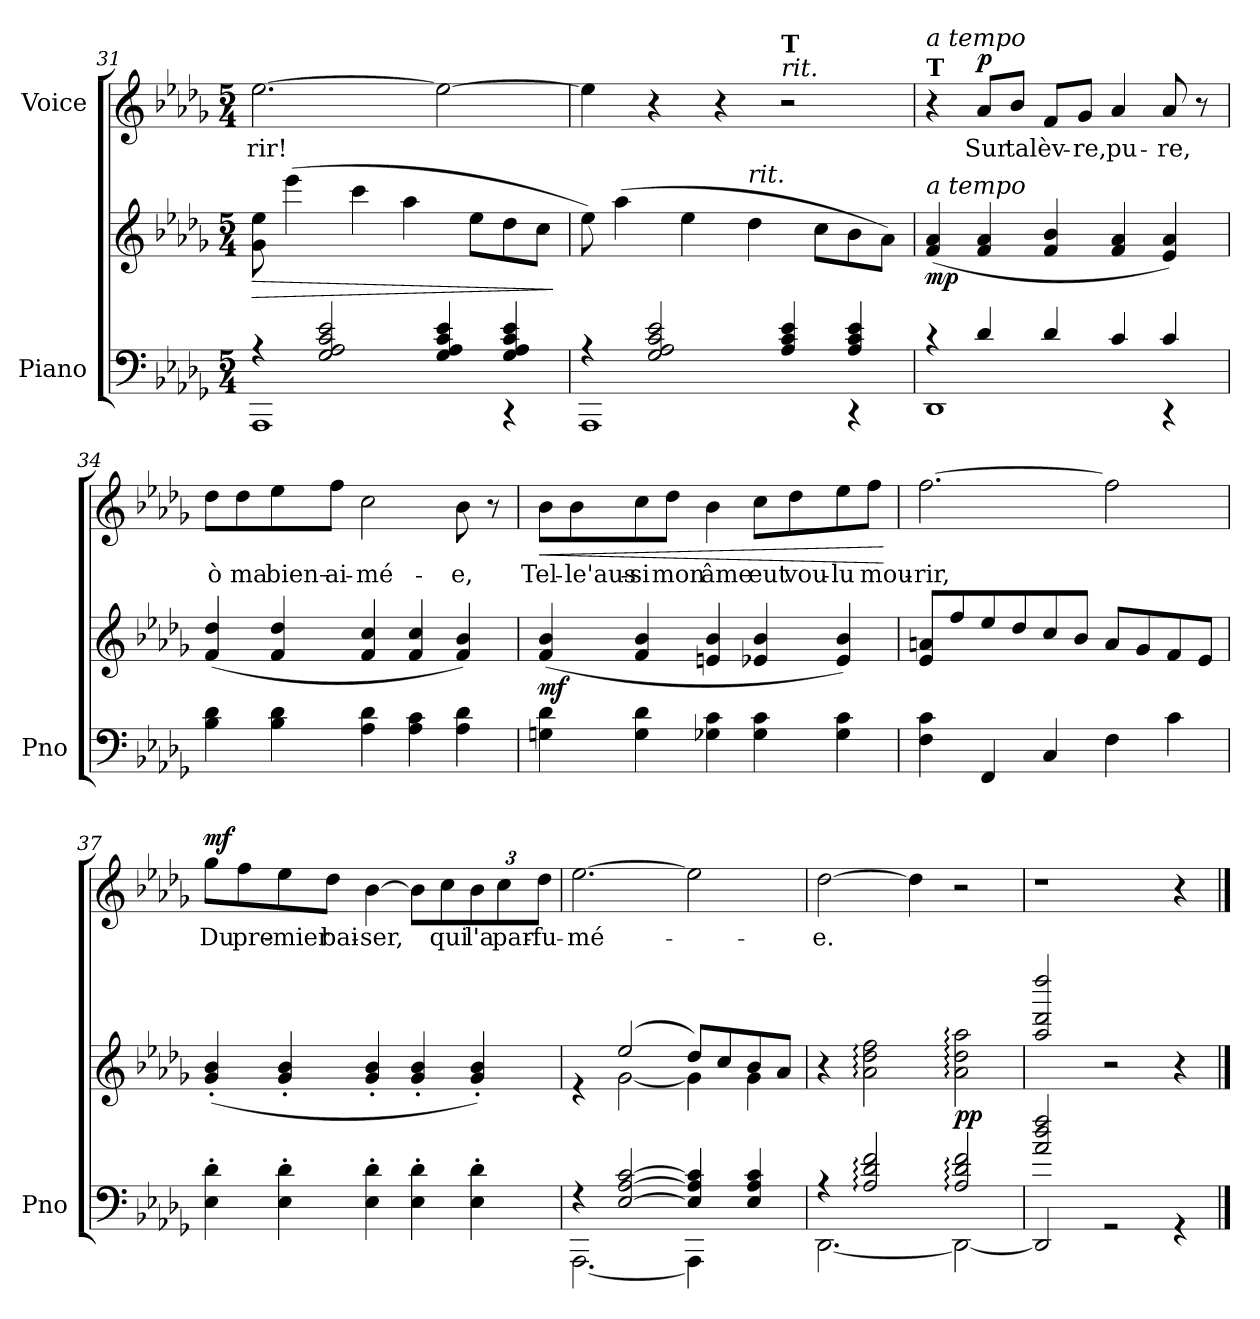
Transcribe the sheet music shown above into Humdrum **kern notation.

**kern	**kern	**dynam	**kern	**text	**dynam
*part2	*part2	*part2	*part1	*part1	*part1
*staff3	*staff2	*staff2/3	*staff1	*staff1	*staff1
*I"Piano	*	*	*I"Voice	*	*
*I'Pno	*	*	*	*	*
*clefF4	*clefG2	*	*clefG2	*	*
*k[b-e-a-d-g-]	*k[b-e-a-d-g-]	*	*k[b-e-a-d-g-]	*	*
*M5/4	*M5/4	*	*M5/4	*	*
=31	=31	=31	=31	=31	=31
*^	*	*	*	*	*
!	!	!	!LO:HP:b	!	!LO:LY:b	!
4r	1AAA-	8g-\ 8ee-\	>	[2.ee-\	-rir!	.
.	.	(>4eee-\	.	.	.	.
2G-/ 2A-/ 2c/ 2e-/	.	.	.	.	.	.
.	.	4ccc\	.	.	.	.
.	.	4aa-\	.	.	.	.
4G-/ 4A-/ 4c/ 4e-/	.	.	.	2ee-\_	.	.
.	.	8ee-\L	.	.	.	.
4G-/ 4A-/ 4c/ 4e-/	4r	8dd-\	.	.	.	.
.	.	8cc\J	.	.	.	.
*v	*v	*	*	*	*	*
.	.	]	.	.	.
!!LO:LB:g=z
=32	=32	=32	=32	=32	=32
*^	*	*	*	*	*
4r	1AAA-	8ee-\)	.	4ee-\]	.	.
.	.	(>4aa-\	.	.	.	.
2G-/ 2A-/ 2c/ 2e-/	.	.	.	4r	.	.
.	.	4ee-\	.	.	.	.
.	.	.	.	4r	.	.
!	!	!LO:TX:a:i:t=rit.	!	!	!	!
.	.	4dd-\	.	.	.	.
!	!	!	!	!LO:TX:a:i:t=rit.	!	!
!	!	!	!	!LO:TX:a:B:t=T	!	!
4A-/ 4c/ 4e-/	.	.	.	2r	.	.
.	.	8cc\L	.	.	.	.
4A-/ 4c/ 4e-/	4r	8b-\	.	.	.	.
.	.	8a-\J)	.	.	.	.
=33	=33	=33	=33	=33	=33	=33
!	!	!	!	!LO:TX:a:i:t=a tempo	!	!
!	!	!	!	!LO:TX:a:B:t=T	!	!
!	!	!LO:TX:a:i:t=a tempo	!	!	!	!
!	!	!	!LO:DY:b	!	!	!
4r	1DD-	(>4f/ 4a-/	mp	4r	.	.
!	!	!	!	!	!LO:LY:b	!LO:DY:a
4d-/	.	4f/ 4a-/	.	8a-/L	Sur	p
!	!	!	!	!	!LO:LY:b	!
.	.	.	.	8b-/J	ta	.
!	!	!	!	!	!LO:LY:b	!
4d-/	.	4f/ 4b-/	.	8f/L	lèv-	.
!	!	!	!	!	!LO:LY:b	!
.	.	.	.	8g-/J	-re,	.
!	!	!	!	!	!LO:LY:b	!
4c/	.	4f/ 4a-/	.	4a-/	pu-	.
!	!	!	!	!	!LO:LY:b	!
4c/	4r	4e-/ 4a-/)	.	8a-/	-re,	.
.	.	.	.	8r	.	.
*v	*v	*	*	*	*	*
=34	=34	=34	=34	=34	=34
!	!	!	!	!LO:LY:b	!
4B-\ 4d-\	(>4f/ 4dd-/	.	8dd-\L	ò	.
!	!	!	!	!LO:LY:b	!
.	.	.	8dd-\	ma	.
!	!	!	!	!LO:LY:b	!
4B-\ 4d-\	4f/ 4dd-/	.	8ee-\	bien–	.
!	!	!	!	!LO:LY:b	!
.	.	.	8ff\J	ai-	.
!	!	!	!	!LO:LY:b	!
4A-\ 4d-\	4f/ 4cc/	.	2cc\	-mé-	.
4A-\ 4c\	4f/ 4cc/	.	.	.	.
!	!	!	!	!LO:LY:b	!
4A-\ 4d-\	4f/ 4b-/)	.	8b-\	-e,	.
.	.	.	8r	.	.
!!LO:LB:g=z
=35	=35	=35	=35	=35	=35
!	!	!LO:DY:b	!	!LO:LY:b	!LO:HP:b
4Gn\ 4d-\	(<4f/ 4b-/	mf	8b-\L	Tel-	<
!	!	!	!	!LO:LY:b	!
.	.	.	8b-\	-le'aus-	.
!	!	!	!	!LO:LY:b	!
4G\ 4d-\	4f/ 4b-/	.	8cc\	-si	.
!	!	!	!	!LO:LY:b	!
.	.	.	8dd-\J	mon	.
!	!	!	!	!LO:LY:b	!
4G-X\ 4c\	4en/ 4b-/	.	4b-\	âme	.
!	!	!	!	!LO:LY:b	!
4G-\ 4c\	4e-X/ 4b-/	.	8cc\L	eut	.
!	!	!	!	!LO:LY:b	!
.	.	.	8dd-\	vou-	.
!	!	!	!	!LO:LY:b	!
4G-\ 4c\	4e-/ 4b-/)	.	8ee-\	-lu	.
!	!	!	!	!LO:LY:b	!
.	.	.	8ff\J	mou-	.
.	.	.	.	.	[
=36	=36	=36	=36	=36	=36
!	!	!	!	!LO:LY:b	!
4F\ 4c\	8e-/ 8an/L	.	[2.ff\	-rir,	.
.	8ff/	.	.	.	.
4FF/	8ee-/	.	.	.	.
.	8dd-/	.	.	.	.
4C/	8cc/	.	.	.	.
.	8b-/J	.	.	.	.
4F\	8a/L	.	2ff\]	.	.
.	8g-/	.	.	.	.
4c\	8f/	.	.	.	.
.	8e-/J	.	.	.	.
!!LO:LB:g=z
=37	=37	=37	=37	=37	=37
!	!	!	!	!LO:LY:b	!LO:DY:a
4E-\' 4d-\'	(<4g-/' 4b-/'	.	8gg-\L	Du	mf
!	!	!	!	!LO:LY:b	!
.	.	.	8ff\	pre-	.
!	!	!	!	!LO:LY:b	!
4E-\' 4d-\'	4g-/' 4b-/'	.	8ee-\	-mier	.
!	!	!	!	!LO:LY:b	!
.	.	.	8dd-\J	bai-	.
!	!	!	!	!LO:LY:b	!
4E-\' 4d-\'	4g-/' 4b-/'	.	[4b-\	-ser,	.
4E-\' 4d-\'	4g-/' 4b-/'	.	8b-\L]	.	.
!	!	!	!	!LO:LY:b	!
.	.	.	8cc\	qui	.
*	*	*	*Xbrackettup	*	*
!	!	!	!	!LO:LY:b	!
4E-\' 4d-\'	4g-/' 4b-/')	.	12b-\	l'a	.
!	!	!	!	!LO:LY:b	!
.	.	.	12cc\	par-	.
!	!	!	!	!LO:LY:b	!
.	.	.	12dd-\J	-fu-	.
=38	=38	=38	=38	=38	=38
*^	*^	*	*	*	*
!	!	!	!	!LO:DY:b	!	!LO:LY:b	!
4r	[2.AAA-\	4re	4ryy	other-dynamics	[2.ee-\	-mé-	.
[2E-/ [2A-/ [2c/	.	(>2ee-/	[2g-\	.	.	.	.
4E-/] 4A-/] 4c/]	4AAA-\]	8dd-/L)	4g-\]	.	2ee-\]	.	.
.	.	8cc/	.	.	.	.	.
4E-/ 4A-/ 4c/	4ryy	8b-/	4g-\	.	.	.	.
.	.	8a-/J	.	.	.	.	.
*	*	*v	*v	*	*	*	*
=39	=39	=39	=39	=39	=39	=39
!	!	!	!	!	!LO:LY:b	!
4r	[2.DD-\	4r	.	[2dd-\	-e.	.
2A-/: 2d-/: 2f/:	.	2a-\: 2dd-\: 2ff\:	.	.	.	.
.	.	.	.	4dd-\]	.	.
!	!	!	!LO:DY:b	!	!	!
2A-/: 2d-/: 2f/:	2DD-\_	2a-\: 2dd-\: 2aa-\:	pp	2r	.	.
=40	=40	=40	=40	=40	=40	=40
2a-/ 2dd-/ 2ff/	2DD-/]	2aa-/ 2ddd-/ 2dddd-/	.	1r	.	.
2rGG	2.ryy	2r	.	.	.	.
4rGG	.	4r	.	4r	.	.
*v	*v	*	*	*	*	*
==	==	==	==	==	==
*-	*-	*-	*-	*-	*-
